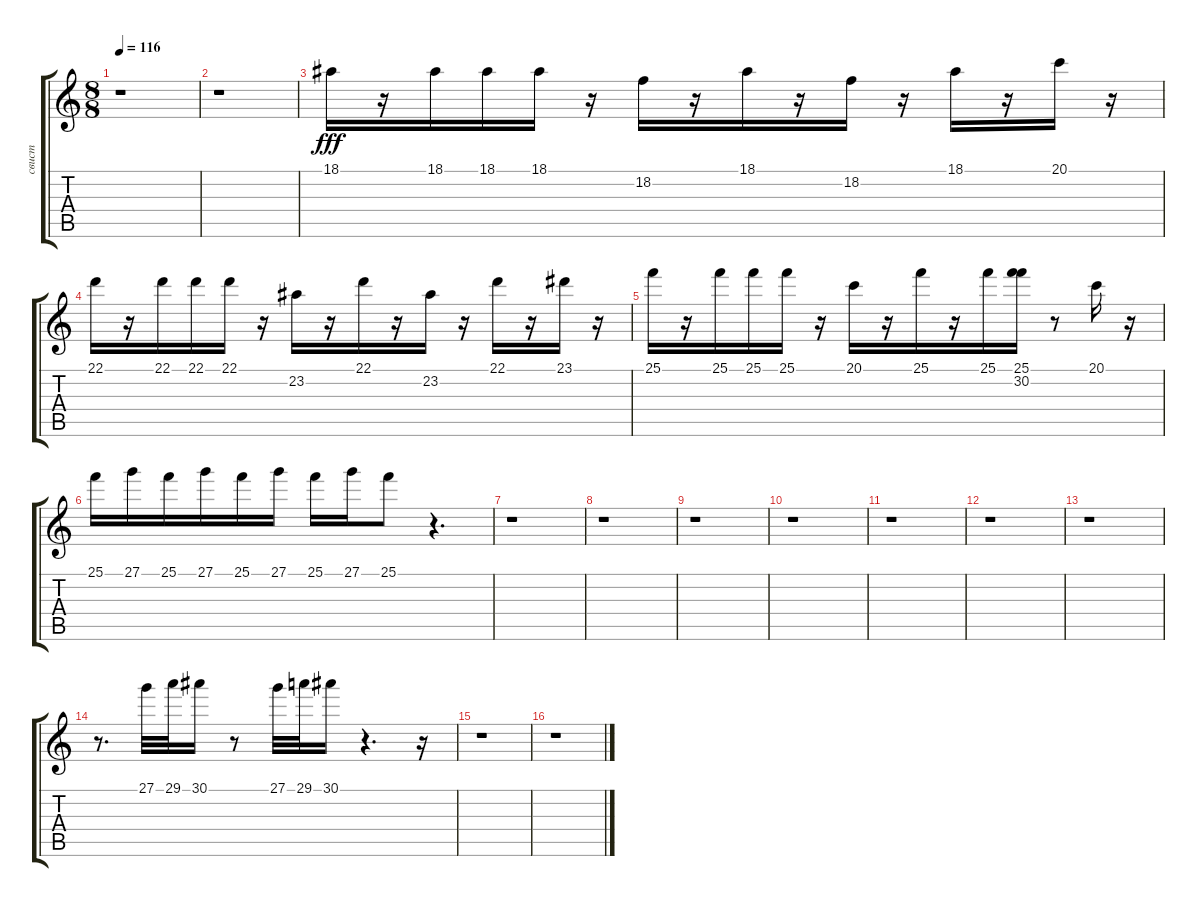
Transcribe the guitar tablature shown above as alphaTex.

\track ("свист" "свист") {instrument whistle}
\staff {score tabs}
\tuning (E4 B3 G3 D3 A2 E2) {hide}
\ts (8 8)
\tempo 116
\clef g2
\ks c
r.1{dy fff instrument whistle} |
r.1 |
18.1.16 r.16 18.1.16 18.1.16 18.1.16 r.16 18.2.16 r.16 18.1.16 r.16 18.2.16 r.16 18.1.16 r.16 20.1.16 r.16 |
22.1.16 r.16 22.1.16 22.1.16 22.1.16 r.16 23.2.16 r.16 22.1.16 r.16 23.2.16 r.16 22.1.16 r.16 23.1.16 r.16 |
25.1.16 r.16 25.1.16 25.1.16 25.1.16 r.16 20.1.16 r.16 25.1.16 r.16 25.1.16 (25.1 30.2).16 r.8 20.1.16 r.16 |
25.1.16 27.1.16 25.1.16 27.1.16 25.1.16 27.1.16 25.1.16 27.1.16 25.1.8 r.4{d} |
r.1 |
r.1 |
r.1 |
r.1 |
r.1 |
r.1 |
r.1 |
r.8{d} 27.1.32 29.1.32 30.1.16 r.8 27.1.32 29.1.32 30.1.16 r.4{d} r.16 |
r.1 |
r.1
